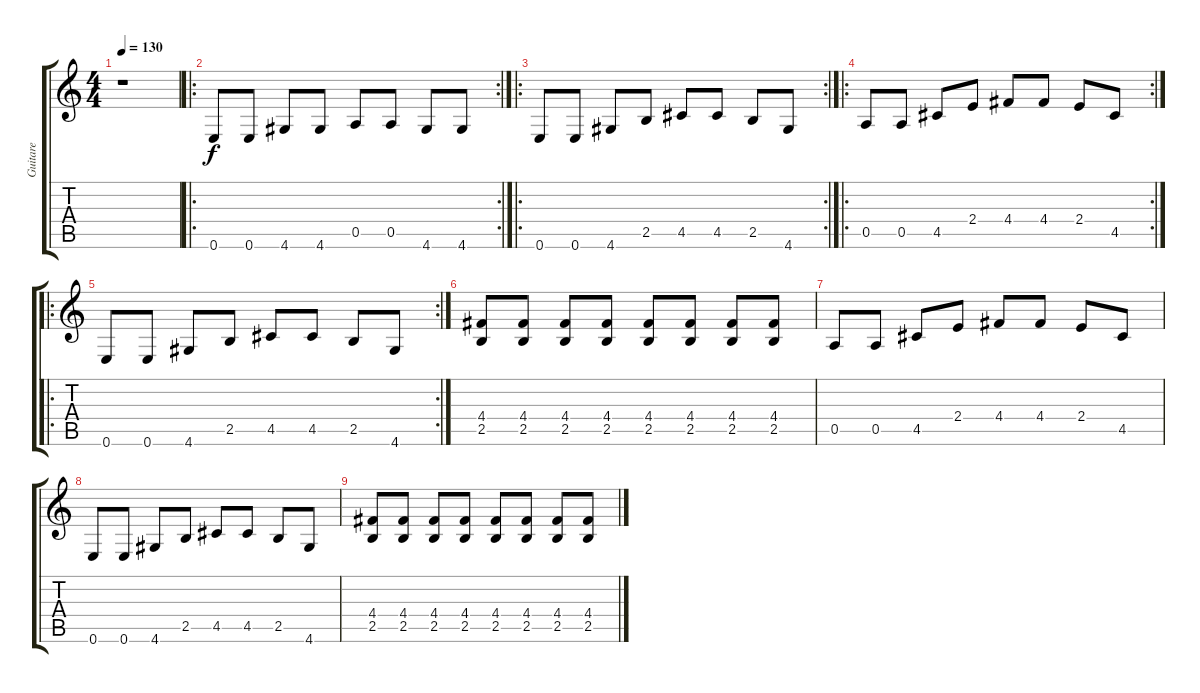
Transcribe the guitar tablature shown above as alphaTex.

\track ("Guitare" "Guitare") {instrument acousticguitarsteel}
\staff {score tabs}
\tuning (E4 B3 G3 D3 A2 E2) {hide}
\ts (4 4)
\tempo 130
\clef g2
\ks c
r.1{dy f instrument acousticguitarsteel} |
\ro
\rc 2
0.6.8 0.6.8 4.6.8 4.6.8 0.5.8 0.5.8 4.6.8 4.6.8 |
\ro
\rc 2
0.6.8 0.6.8 4.6.8 2.5.8 4.5.8 4.5.8 2.5.8 4.6.8 |
\ro
\rc 2
0.5.8 0.5.8 4.5.8 2.4.8 4.4.8 4.4.8 2.4.8 4.5.8 |
\ro
\rc 2
0.6.8 0.6.8 4.6.8 2.5.8 4.5.8 4.5.8 2.5.8 4.6.8 |
(4.4 2.5).8 (4.4 2.5).8 (4.4 2.5).8 (4.4 2.5).8 (4.4 2.5).8 (4.4 2.5).8 (4.4 2.5).8 (4.4 2.5).8 |
0.5.8 0.5.8 4.5.8 2.4.8 4.4.8 4.4.8 2.4.8 4.5.8 |
0.6.8 0.6.8 4.6.8 2.5.8 4.5.8 4.5.8 2.5.8 4.6.8 |
(4.4 2.5).8 (4.4 2.5).8 (4.4 2.5).8 (4.4 2.5).8 (4.4 2.5).8 (4.4 2.5).8 (4.4 2.5).8 (4.4 2.5).8
